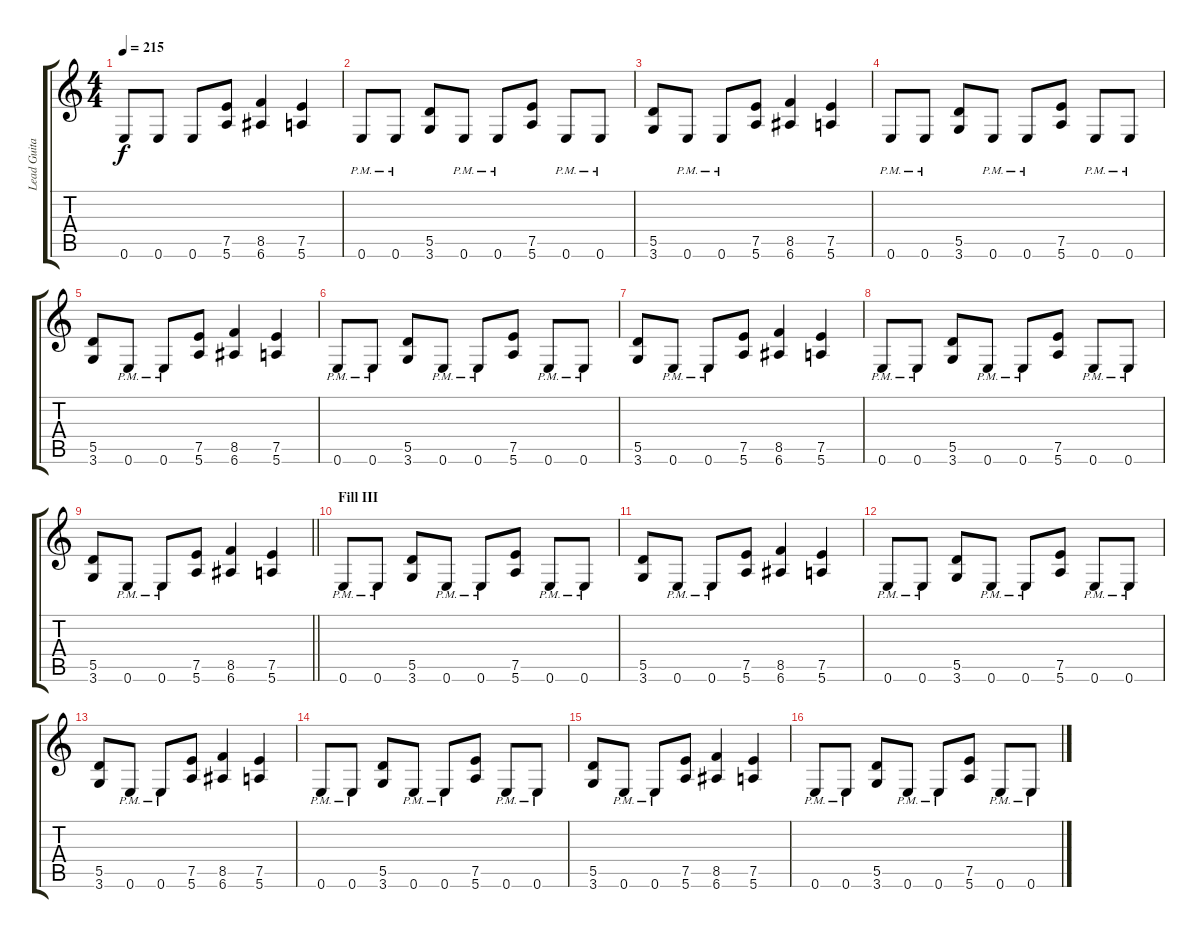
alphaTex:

\track ("Lead Guitar" "Lead Guita") {instrument distortionguitar}
\staff {score tabs}
\tuning (E4 B3 G3 D3 A2 E2) {hide}
\ts (4 4)
\tempo 215
\clef g2
\ks c
0.6.8{dy f} 0.6.8 0.6.8 (7.5 5.6).8 (8.5 6.6).4 (7.5 5.6).4 |
0.6{pm}.8 0.6{pm}.8 (5.5 3.6).8 0.6{pm}.8 0.6{pm}.8 (7.5 5.6).8 0.6{pm}.8 0.6{pm}.8 |
(5.5 3.6).8 0.6{pm}.8 0.6{pm}.8 (7.5 5.6).8 (8.5 6.6).4 (7.5 5.6).4 |
0.6{pm}.8 0.6{pm}.8 (5.5 3.6).8 0.6{pm}.8 0.6{pm}.8 (7.5 5.6).8 0.6{pm}.8 0.6{pm}.8 |
(5.5 3.6).8 0.6{pm}.8 0.6{pm}.8 (7.5 5.6).8 (8.5 6.6).4 (7.5 5.6).4 |
0.6{pm}.8 0.6{pm}.8 (5.5 3.6).8 0.6{pm}.8 0.6{pm}.8 (7.5 5.6).8 0.6{pm}.8 0.6{pm}.8 |
(5.5 3.6).8 0.6{pm}.8 0.6{pm}.8 (7.5 5.6).8 (8.5 6.6).4 (7.5 5.6).4 |
0.6{pm}.8 0.6{pm}.8 (5.5 3.6).8 0.6{pm}.8 0.6{pm}.8 (7.5 5.6).8 0.6{pm}.8 0.6{pm}.8 |
\barLineRight lightlight
(5.5 3.6).8 0.6{pm}.8 0.6{pm}.8 (7.5 5.6).8 (8.5 6.6).4 (7.5 5.6).4 |
\section ("" "Fill III")
0.6{pm}.8 0.6{pm}.8 (5.5 3.6).8 0.6{pm}.8 0.6{pm}.8 (7.5 5.6).8 0.6{pm}.8 0.6{pm}.8 |
(5.5 3.6).8 0.6{pm}.8 0.6{pm}.8 (7.5 5.6).8 (8.5 6.6).4 (7.5 5.6).4 |
0.6{pm}.8 0.6{pm}.8 (5.5 3.6).8 0.6{pm}.8 0.6{pm}.8 (7.5 5.6).8 0.6{pm}.8 0.6{pm}.8 |
(5.5 3.6).8 0.6{pm}.8 0.6{pm}.8 (7.5 5.6).8 (8.5 6.6).4 (7.5 5.6).4 |
0.6{pm}.8 0.6{pm}.8 (5.5 3.6).8 0.6{pm}.8 0.6{pm}.8 (7.5 5.6).8 0.6{pm}.8 0.6{pm}.8 |
(5.5 3.6).8 0.6{pm}.8 0.6{pm}.8 (7.5 5.6).8 (8.5 6.6).4 (7.5 5.6).4 |
0.6{pm}.8 0.6{pm}.8 (5.5 3.6).8 0.6{pm}.8 0.6{pm}.8 (7.5 5.6).8 0.6{pm}.8 0.6{pm}.8
